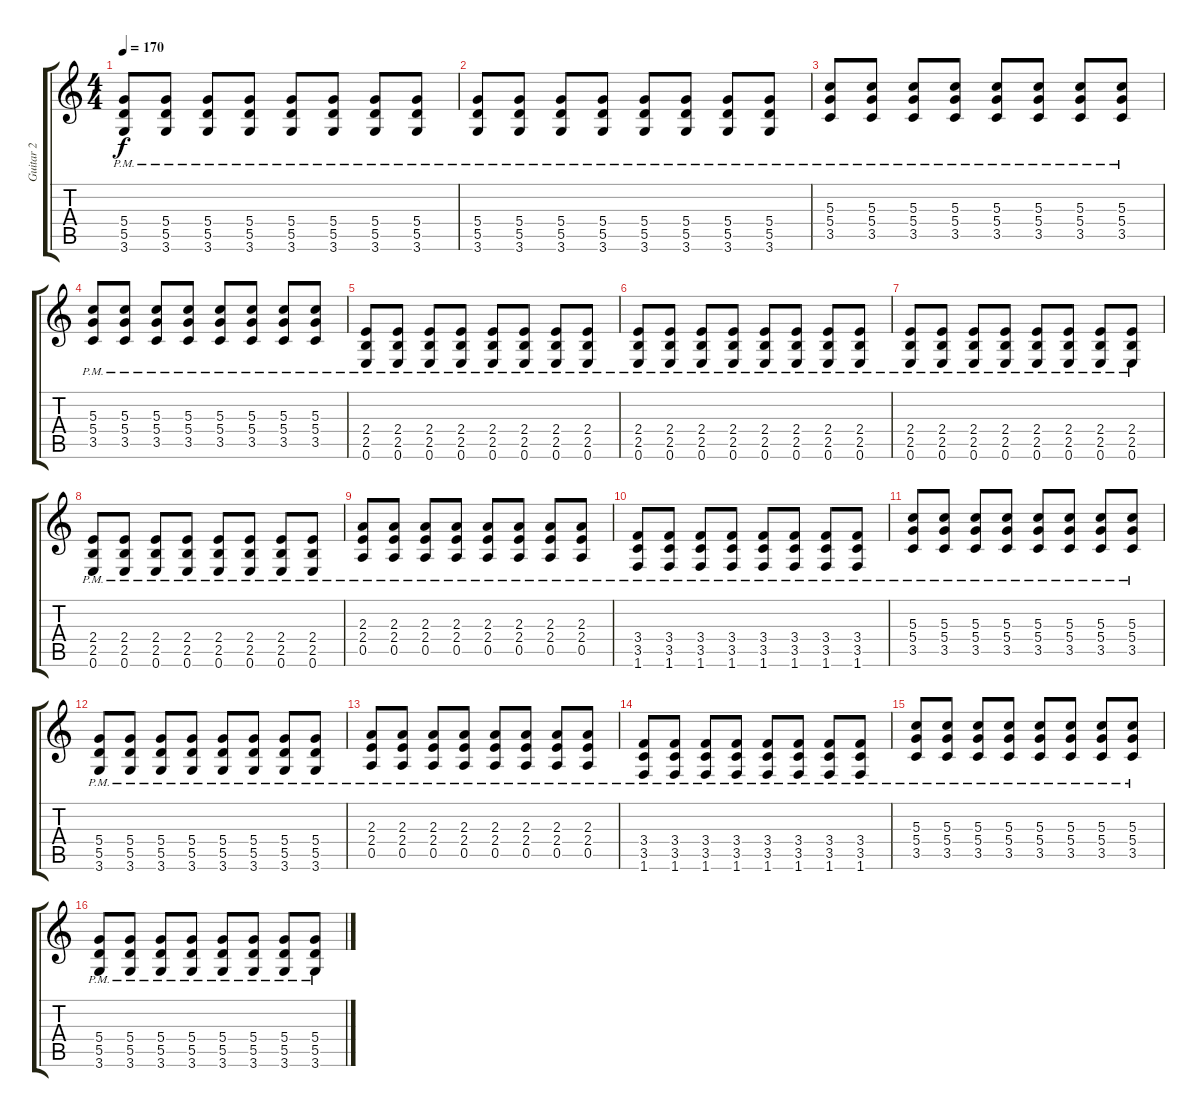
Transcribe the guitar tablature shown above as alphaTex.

\track ("Guitar 2" "Guitar 2") {instrument distortionguitar}
\staff {score tabs}
\tuning (E4 B3 G3 D3 A2 E2) {hide}
\ts (4 4)
\tempo 170
\clef g2
\ks c
(5.4{pm} 5.5{pm} 3.6{pm}).8{dy f} (5.4{pm} 5.5{pm} 3.6{pm}).8 (5.4{pm} 5.5{pm} 3.6{pm}).8 (5.4{pm} 5.5{pm} 3.6{pm}).8 (5.4{pm} 5.5{pm} 3.6{pm}).8 (5.4{pm} 5.5{pm} 3.6{pm}).8 (5.4{pm} 5.5{pm} 3.6{pm}).8 (5.4{pm} 5.5{pm} 3.6{pm}).8 |
(5.4{pm} 5.5{pm} 3.6{pm}).8 (5.4{pm} 5.5{pm} 3.6{pm}).8 (5.4{pm} 5.5{pm} 3.6{pm}).8 (5.4{pm} 5.5{pm} 3.6{pm}).8 (5.4{pm} 5.5{pm} 3.6{pm}).8 (5.4{pm} 5.5{pm} 3.6{pm}).8 (5.4{pm} 5.5{pm} 3.6{pm}).8 (5.4{pm} 5.5{pm} 3.6{pm}).8 |
(5.3 5.4{pm} 3.5{pm}).8 (5.3 5.4{pm} 3.5{pm}).8 (5.3 5.4{pm} 3.5{pm}).8 (5.3 5.4{pm} 3.5{pm}).8 (5.3 5.4{pm} 3.5{pm}).8 (5.3 5.4{pm} 3.5{pm}).8 (5.3 5.4{pm} 3.5{pm}).8 (5.3 5.4{pm} 3.5{pm}).8 |
(5.3 5.4{pm} 3.5{pm}).8 (5.3 5.4{pm} 3.5{pm}).8 (5.3 5.4{pm} 3.5{pm}).8 (5.3 5.4{pm} 3.5{pm}).8 (5.3 5.4{pm} 3.5{pm}).8 (5.3 5.4{pm} 3.5{pm}).8 (5.3 5.4{pm} 3.5{pm}).8 (5.3 5.4{pm} 3.5{pm}).8 |
(2.4{pm} 2.5{pm} 0.6{pm}).8 (2.4{pm} 2.5{pm} 0.6{pm}).8 (2.4{pm} 2.5{pm} 0.6{pm}).8 (2.4{pm} 2.5{pm} 0.6{pm}).8 (2.4{pm} 2.5{pm} 0.6{pm}).8 (2.4{pm} 2.5{pm} 0.6{pm}).8 (2.4{pm} 2.5{pm} 0.6{pm}).8 (2.4{pm} 2.5{pm} 0.6{pm}).8 |
(2.4{pm} 2.5{pm} 0.6{pm}).8 (2.4{pm} 2.5{pm} 0.6{pm}).8 (2.4{pm} 2.5{pm} 0.6{pm}).8 (2.4{pm} 2.5{pm} 0.6{pm}).8 (2.4{pm} 2.5{pm} 0.6{pm}).8 (2.4{pm} 2.5{pm} 0.6{pm}).8 (2.4{pm} 2.5{pm} 0.6{pm}).8 (2.4{pm} 2.5{pm} 0.6{pm}).8 |
(2.4{pm} 2.5{pm} 0.6{pm}).8 (2.4{pm} 2.5{pm} 0.6{pm}).8 (2.4{pm} 2.5{pm} 0.6{pm}).8 (2.4{pm} 2.5{pm} 0.6{pm}).8 (2.4{pm} 2.5{pm} 0.6{pm}).8 (2.4{pm} 2.5{pm} 0.6{pm}).8 (2.4{pm} 2.5{pm} 0.6{pm}).8 (2.4{pm} 2.5{pm} 0.6{pm}).8 |
(2.4{pm} 2.5{pm} 0.6{pm}).8 (2.4{pm} 2.5{pm} 0.6{pm}).8 (2.4{pm} 2.5{pm} 0.6{pm}).8 (2.4{pm} 2.5{pm} 0.6{pm}).8 (2.4{pm} 2.5{pm} 0.6{pm}).8 (2.4{pm} 2.5{pm} 0.6{pm}).8 (2.4{pm} 2.5{pm} 0.6{pm}).8 (2.4{pm} 2.5{pm} 0.6{pm}).8 |
(2.3{pm} 2.4{pm} 0.5{pm}).8 (2.3{pm} 2.4{pm} 0.5{pm}).8 (2.3{pm} 2.4{pm} 0.5{pm}).8 (2.3{pm} 2.4{pm} 0.5{pm}).8 (2.3{pm} 2.4{pm} 0.5{pm}).8 (2.3{pm} 2.4{pm} 0.5{pm}).8 (2.3{pm} 2.4{pm} 0.5{pm}).8 (2.3{pm} 2.4{pm} 0.5{pm}).8 |
(3.4{pm} 3.5 1.6).8 (3.4{pm} 3.5 1.6).8 (3.4{pm} 3.5 1.6).8 (3.4{pm} 3.5 1.6).8 (3.4{pm} 3.5 1.6).8 (3.4{pm} 3.5 1.6).8 (3.4{pm} 3.5 1.6).8 (3.4{pm} 3.5 1.6).8 |
(5.3 5.4{pm} 3.5{pm}).8 (5.3 5.4{pm} 3.5{pm}).8 (5.3 5.4{pm} 3.5{pm}).8 (5.3 5.4{pm} 3.5{pm}).8 (5.3 5.4{pm} 3.5{pm}).8 (5.3 5.4{pm} 3.5{pm}).8 (5.3 5.4{pm} 3.5{pm}).8 (5.3 5.4{pm} 3.5{pm}).8 |
(5.4{pm} 5.5{pm} 3.6{pm}).8 (5.4{pm} 5.5{pm} 3.6{pm}).8 (5.4{pm} 5.5{pm} 3.6{pm}).8 (5.4{pm} 5.5{pm} 3.6{pm}).8 (5.4{pm} 5.5{pm} 3.6{pm}).8 (5.4{pm} 5.5{pm} 3.6{pm}).8 (5.4{pm} 5.5{pm} 3.6{pm}).8 (5.4{pm} 5.5{pm} 3.6{pm}).8 |
(2.3{pm} 2.4{pm} 0.5{pm}).8 (2.3{pm} 2.4{pm} 0.5{pm}).8 (2.3{pm} 2.4{pm} 0.5{pm}).8 (2.3{pm} 2.4{pm} 0.5{pm}).8 (2.3{pm} 2.4{pm} 0.5{pm}).8 (2.3{pm} 2.4{pm} 0.5{pm}).8 (2.3{pm} 2.4{pm} 0.5{pm}).8 (2.3{pm} 2.4{pm} 0.5{pm}).8 |
(3.4{pm} 3.5 1.6).8 (3.4{pm} 3.5 1.6).8 (3.4{pm} 3.5 1.6).8 (3.4{pm} 3.5 1.6).8 (3.4{pm} 3.5 1.6).8 (3.4{pm} 3.5 1.6).8 (3.4{pm} 3.5 1.6).8 (3.4{pm} 3.5 1.6).8 |
(5.3 5.4{pm} 3.5{pm}).8 (5.3 5.4{pm} 3.5{pm}).8 (5.3 5.4{pm} 3.5{pm}).8 (5.3 5.4{pm} 3.5{pm}).8 (5.3 5.4{pm} 3.5{pm}).8 (5.3 5.4{pm} 3.5{pm}).8 (5.3 5.4{pm} 3.5{pm}).8 (5.3 5.4{pm} 3.5{pm}).8 |
(5.4{pm} 5.5{pm} 3.6{pm}).8 (5.4{pm} 5.5{pm} 3.6{pm}).8 (5.4{pm} 5.5{pm} 3.6{pm}).8 (5.4{pm} 5.5{pm} 3.6{pm}).8 (5.4{pm} 5.5{pm} 3.6{pm}).8 (5.4{pm} 5.5{pm} 3.6{pm}).8 (5.4{pm} 5.5{pm} 3.6{pm}).8 (5.4{pm} 5.5{pm} 3.6{pm}).8
